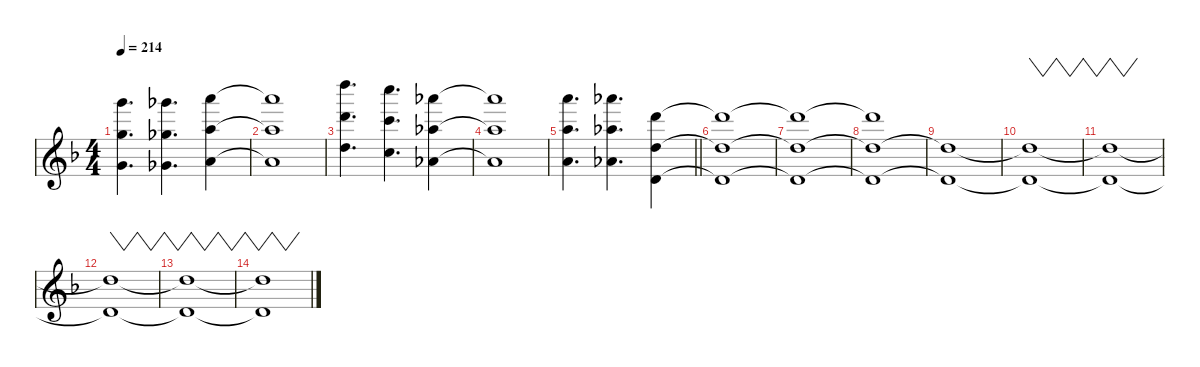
\hideDynamics
\bracketExtendMode nobrackets
\singleTrackTrackNamePolicy hidden
\multiTrackTrackNamePolicy hidden
\firstSystemTrackNameMode fullname
\firstSystemTrackNameOrientation horizontal
\otherSystemsTrackNameOrientation horizontal
\track ("Keyboards" "S-Gt") {defaultSystemsLayout 8 instrument stringensemble1}
\staff {score}
\tuning (E4 B3 G3 D3 A2 D2)
\displaytranspose 12
\ts (4 4)
\tempo 214
\clef g2
\ks dminor
(15.1{acc forcenatural} 12.3{acc forcenatural} 10.5{acc forcenatural}).4{d dy mf beam Down} (14.1{acc b} 11.3{acc b} 9.5{acc b}).4{d beam Down} (17.1{acc forcenatural} 14.3{acc forcenatural} 12.5{acc forcenatural}).4{beam Down} |
(17.1{t acc forcenatural} 14.3{t acc forcenatural} 12.5{t acc forcenatural}).1{dy f beam Down} |
(22.1{acc forcenatural} 19.3{acc forcenatural} 17.5{acc forcenatural}).4{d dy mf beam Down} (20.1{acc forcenatural} 17.3{acc forcenatural} 15.5{acc forcenatural}).4{d beam Down} (16.1{acc b} 13.3{acc b} 11.5{acc b}).4{beam Down} |
(16.1{t acc b} 13.3{t acc b} 11.5{t acc b}).1{dy f beam Down} |
\barLineRight lightlight
(17.1{acc forcenatural} 14.3{acc forcenatural} 12.5{acc forcenatural}).4{d dy mf beam Down} (16.1{acc b} 13.3{acc b} 11.5{acc b}).4{d beam Down} (10.1{acc forcenatural} 7.3{acc forcenatural} 5.5{acc forcenatural}).4{beam Down} |
(10.1{t acc forcenatural} 7.3{t acc forcenatural} 5.5{t acc forcenatural}).1{dy f beam Down} |
(10.1{t acc forcenatural} 7.3{t acc forcenatural} 5.5{t acc forcenatural}).1{beam Down} |
(10.1{t acc forcenatural} 7.3{t acc forcenatural} 5.5{t acc forcenatural}).1{beam Down} |
(7.3{t acc forcenatural} 5.5{t acc forcenatural}).1{beam Up} |
(7.3{t acc forcenatural} 5.5{t acc forcenatural}).1{vw beam Up} |
(7.3{t acc forcenatural} 5.5{t acc forcenatural}).1{vw beam Up} |
(7.3{t acc forcenatural} 5.5{t acc forcenatural}).1{vw beam Up} |
(7.3{t acc forcenatural} 5.5{t acc forcenatural}).1{vw beam Up} |
(7.3{t acc forcenatural} 5.5{t acc forcenatural}).1{vw beam Up}
